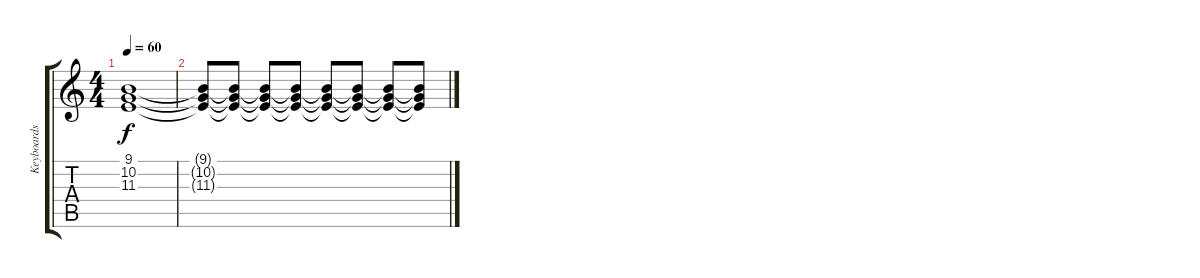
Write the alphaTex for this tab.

\track ("Keyboards" "Keyboards") {instrument synthbrass1}
\staff {score tabs}
\tuning (D4 A3 F3 C3 G2 D2) {hide}
\ts (4 4)
\tempo 60
\clef g2
\ks c
(9.1{t} 10.2{t} 11.3{t}).1{dy f} |
(9.1{t} 10.2{t} 11.3{t}).8{volume 10} (9.1{t} 10.2{t} 11.3{t}).8{volume 8} (9.1{t} 10.2{t} 11.3{t}).8{volume 6} (9.1{t} 10.2{t} 11.3{t}).8{volume 5} (9.1{t} 10.2{t} 11.3{t}).8{volume 4} (9.1{t} 10.2{t} 11.3{t}).8{volume 2} (9.1{t} 10.2{t} 11.3{t}).8{volume 2} (9.1{t} 10.2{t} 11.3{t}).8{volume 0}
